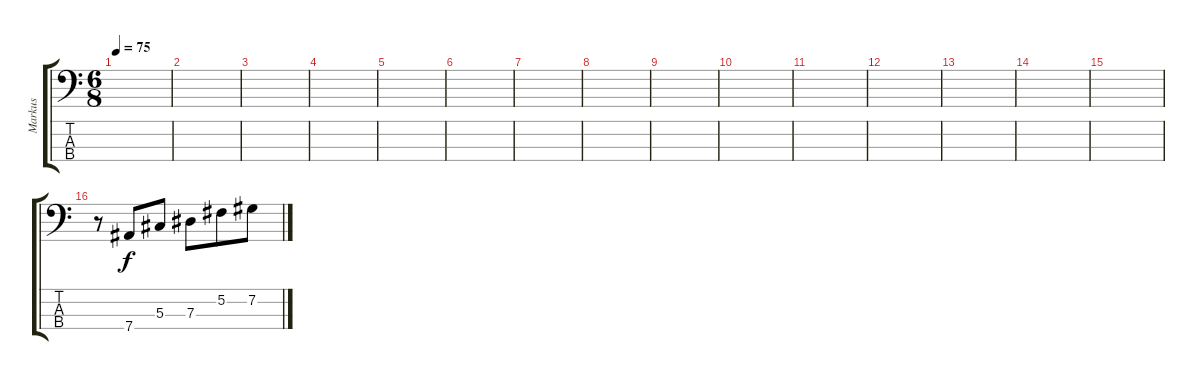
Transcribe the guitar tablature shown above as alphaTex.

\track ("Markus" "Markus") {instrument electricbassfinger}
\staff {score tabs}
\tuning (Gb2 Db2 Ab1 Eb1) {hide}
\ts (6 8)
\tempo 75
\clef f4
\ks c
|
|
|
|
|
|
|
|
|
|
|
|
|
|
|
r.8 7.4.8 5.3.8 7.3.8 5.2.8 7.2.8
